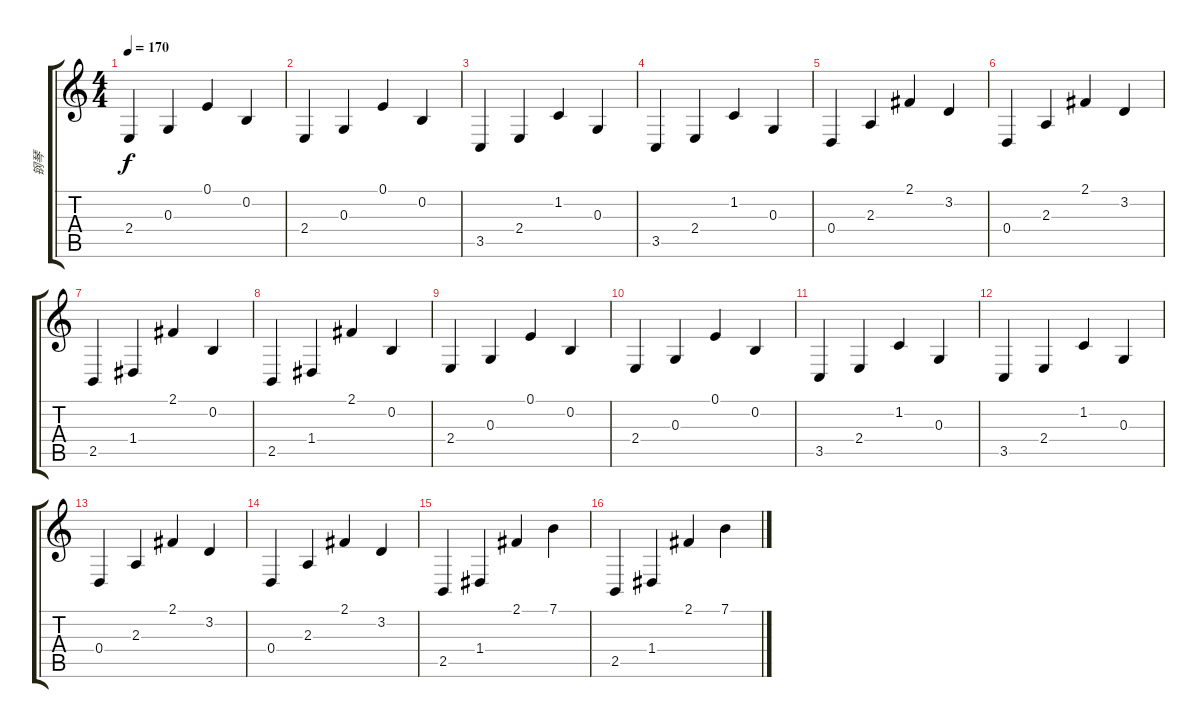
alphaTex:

\track ("钢琴" "钢琴") {instrument electricgrandpiano}
\staff {score tabs}
\tuning (E4 B3 G3 D3 A2 E2) {hide}
\ts (4 4)
\tempo 170
\clef g2
\ks c
2.4.4{dy f} 0.3.4 0.1.4 0.2.4 |
2.4.4 0.3.4 0.1.4 0.2.4 |
3.5.4 2.4.4 1.2.4 0.3.4 |
3.5.4 2.4.4 1.2.4 0.3.4 |
0.4.4 2.3.4 2.1.4 3.2.4 |
0.4.4 2.3.4 2.1.4 3.2.4 |
2.5.4 1.4.4 2.1.4 0.2.4 |
2.5.4 1.4.4 2.1.4 0.2.4 |
2.4.4 0.3.4 0.1.4 0.2.4 |
2.4.4 0.3.4 0.1.4 0.2.4 |
3.5.4 2.4.4 1.2.4 0.3.4 |
3.5.4 2.4.4 1.2.4 0.3.4 |
0.4.4 2.3.4 2.1.4 3.2.4 |
0.4.4 2.3.4 2.1.4 3.2.4 |
2.5.4 1.4.4 2.1.4 7.1.4 |
2.5.4 1.4.4 2.1.4 7.1.4
